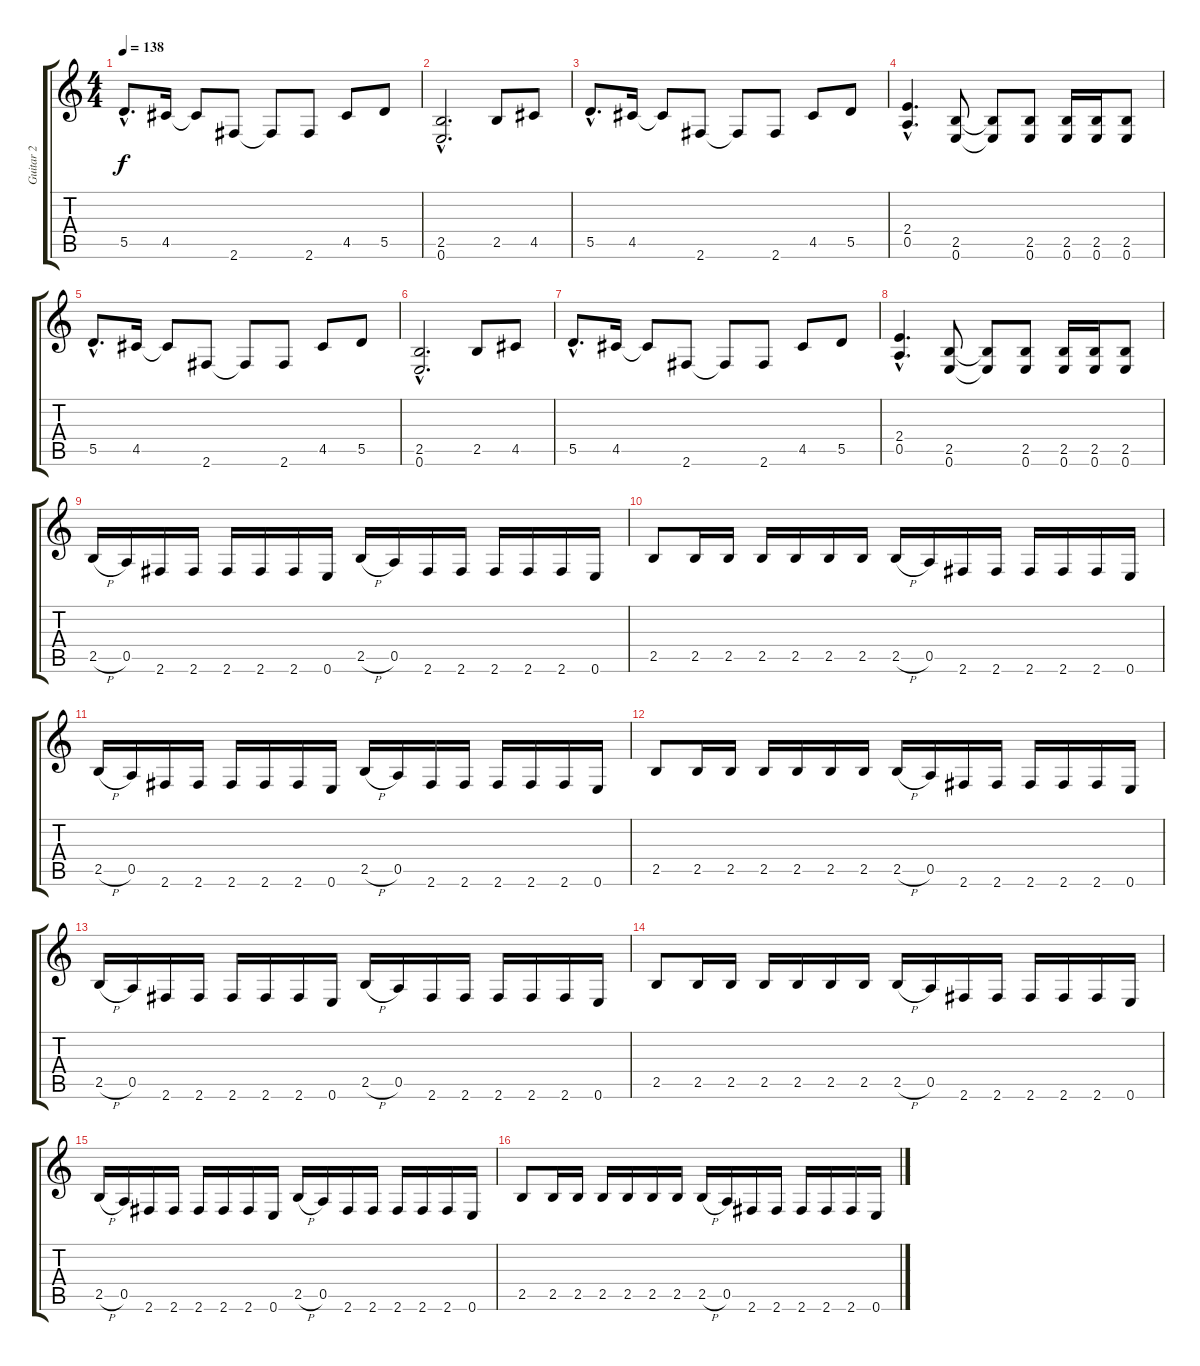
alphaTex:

\track ("Guitar 2" "Guitar 2") {instrument overdrivenguitar}
\staff {score tabs}
\tuning (E4 B3 G3 D3 A2 E2) {hide}
\ts (4 4)
\tempo 138
\clef g2
\ks c
5.5{hac}.8{d dy f} 4.5.16 4.5{t}.8 2.6.8 2.6{t}.8 2.6.8 4.5.8 5.5.8 |
(2.5{hac} 0.6{hac}).2{d} 2.5.8 4.5.8 |
5.5{hac}.8{d} 4.5.16 4.5{t}.8 2.6.8 2.6{t}.8 2.6.8 4.5.8 5.5.8 |
(2.4{hac} 0.5{hac}).4{d} (2.5 0.6).8 (2.5{t} 0.6{t}).8 (2.5 0.6).8 (2.5 0.6).16 (2.5 0.6).16 (2.5 0.6).8 |
5.5{hac}.8{d} 4.5.16 4.5{t}.8 2.6.8 2.6{t}.8 2.6.8 4.5.8 5.5.8 |
(2.5{hac} 0.6{hac}).2{d} 2.5.8 4.5.8 |
5.5{hac}.8{d} 4.5.16 4.5{t}.8 2.6.8 2.6{t}.8 2.6.8 4.5.8 5.5.8 |
(2.4{hac} 0.5{hac}).4{d} (2.5 0.6).8 (2.5{t} 0.6{t}).8 (2.5 0.6).8 (2.5 0.6).16 (2.5 0.6).16 (2.5 0.6).8 |
2.5{h}.16 0.5.16 2.6.16 2.6.16 2.6.16 2.6.16 2.6.16 0.6.16 2.5{h}.16 0.5.16 2.6.16 2.6.16 2.6.16 2.6.16 2.6.16 0.6.16 |
2.5.8 2.5.16 2.5.16 2.5.16 2.5.16 2.5.16 2.5.16 2.5{h}.16 0.5.16 2.6.16 2.6.16 2.6.16 2.6.16 2.6.16 0.6.16 |
2.5{h}.16 0.5.16 2.6.16 2.6.16 2.6.16 2.6.16 2.6.16 0.6.16 2.5{h}.16 0.5.16 2.6.16 2.6.16 2.6.16 2.6.16 2.6.16 0.6.16 |
2.5.8 2.5.16 2.5.16 2.5.16 2.5.16 2.5.16 2.5.16 2.5{h}.16 0.5.16 2.6.16 2.6.16 2.6.16 2.6.16 2.6.16 0.6.16 |
2.5{h}.16 0.5.16 2.6.16 2.6.16 2.6.16 2.6.16 2.6.16 0.6.16 2.5{h}.16 0.5.16 2.6.16 2.6.16 2.6.16 2.6.16 2.6.16 0.6.16 |
2.5.8 2.5.16 2.5.16 2.5.16 2.5.16 2.5.16 2.5.16 2.5{h}.16 0.5.16 2.6.16 2.6.16 2.6.16 2.6.16 2.6.16 0.6.16 |
2.5{h}.16 0.5.16 2.6.16 2.6.16 2.6.16 2.6.16 2.6.16 0.6.16 2.5{h}.16 0.5.16 2.6.16 2.6.16 2.6.16 2.6.16 2.6.16 0.6.16 |
2.5.8 2.5.16 2.5.16 2.5.16 2.5.16 2.5.16 2.5.16 2.5{h}.16 0.5.16 2.6.16 2.6.16 2.6.16 2.6.16 2.6.16 0.6.16
